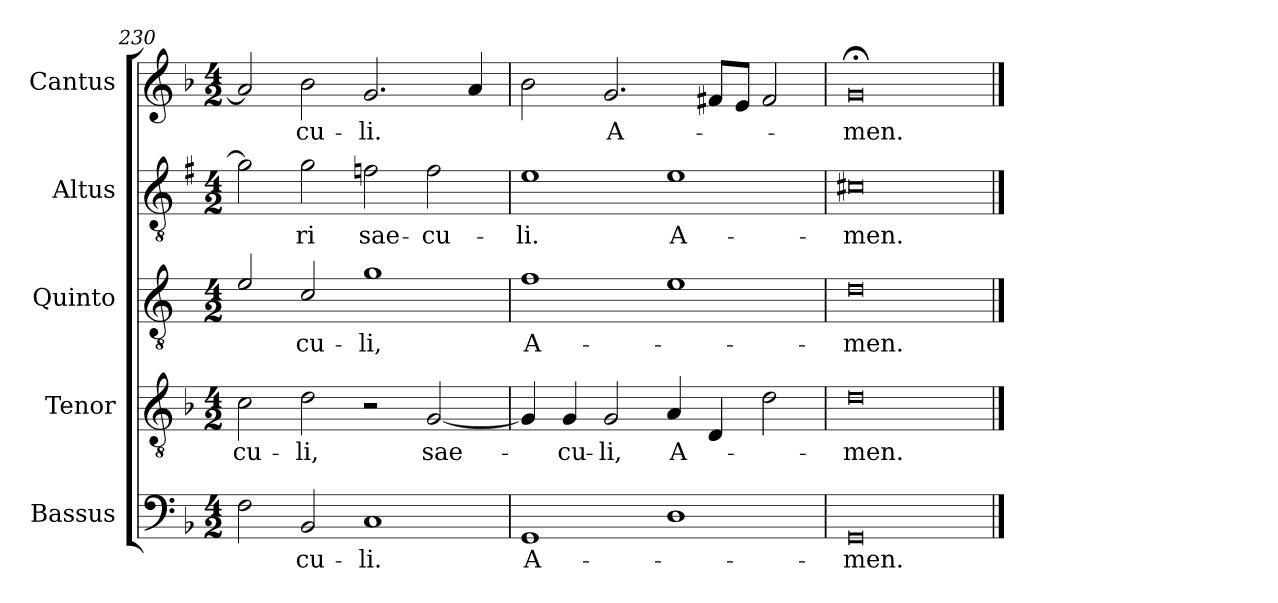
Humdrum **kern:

**kern	**text	**kern	**text	**kern	**text	**kern	**text	**kern	**text
*part5	*part5	*part4	*part4	*part3	*part3	*part2	*part2	*part1	*part1
*staff5	*staff5	*staff4	*staff4	*staff3	*staff3	*staff2	*staff2	*staff1	*staff1
*I"Bassus	*	*I"Tenor	*	*I"Quinto	*	*I"Altus	*	*I"Cantus	*
*I'B	*	*I'T	*	*	*	*I'A	*	*I'C	*
*clefF4	*	*clefGv2	*	*clefGv2	*	*clefGv2	*	*clefG2	*
*	*	*	*	*ITrd4c7	*	*ITrd1c2	*	*	*
*k[b-]	*	*k[b-]	*	*k[b-]	*	*k[b-]	*	*k[b-]	*
*F:	*	*F:	*	*F:	*	*F:	*	*F:	*
*M4/2	*	*M4/2	*	*M4/2	*	*M4/2	*	*M4/2	*
=230	=230	=230	=230	=230	=230	=230	=230	=230	=230
!	!	!	!LO:LY:b	!	!	!	!	!	!
2F\	.	2c\	-cu-	2A/	.	2f\]	.	2a/]	.
!	!LO:LY:b	!	!LO:LY:b	!	!LO:LY:b	!	!LO:LY:b	!	!LO:LY:b
2BB-/	-cu-	2d\	-li,	2F/	-cu-	2f\	-ri	2b-\	-cu-
!	!LO:LY:b	!	!	!	!LO:LY:b	!	!LO:LY:b	!	!LO:LY:b
1C	-li.	2r	.	1c	-li,	2e-X\	sae-	2.g/	-li.
!	!	!	!LO:LY:b	!	!	!	!LO:LY:b	!	!
.	.	[2G/	sae-	.	.	2e-\	-cu-	.	.
.	.	.	.	.	.	.	.	4a/	.
=231	=231	=231	=231	=231	=231	=231	=231	=231	=231
!	!LO:LY:b	!	!	!	!LO:LY:b	!	!LO:LY:b	!	!
1GG	A-	4G/]	.	1B-	A-	1d	-li.	2b-\	.
!	!	!	!LO:LY:b	!	!	!	!	!	!
.	.	4G/	-cu-	.	.	.	.	.	.
!	!	!	!LO:LY:b	!	!	!	!	!	!LO:LY:b
.	.	2G/	-li,	.	.	.	.	2.g/	A-
!	!	!	!LO:LY:b	!	!	!	!LO:LY:b	!	!
1D	.	4A/	A-	1A	.	1d	A-	.	.
.	.	4D/	.	.	.	.	.	8f#X/L	.
.	.	.	.	.	.	.	.	8e/J	.
.	.	2d\	.	.	.	.	.	2f#/	.
=232	=232	=232	=232	=232	=232	=232	=232	=232	=232
!	!LO:LY:b	!	!LO:LY:b	!	!LO:LY:b	!	!LO:LY:b	!	!LO:LY:b
0GG	-men.	0d	-men.	0G	-men.	0Bn	-men.	0g;<	-men.
==	==	==	==	==	==	==	==	==	==
*-	*-	*-	*-	*-	*-	*-	*-	*-	*-
